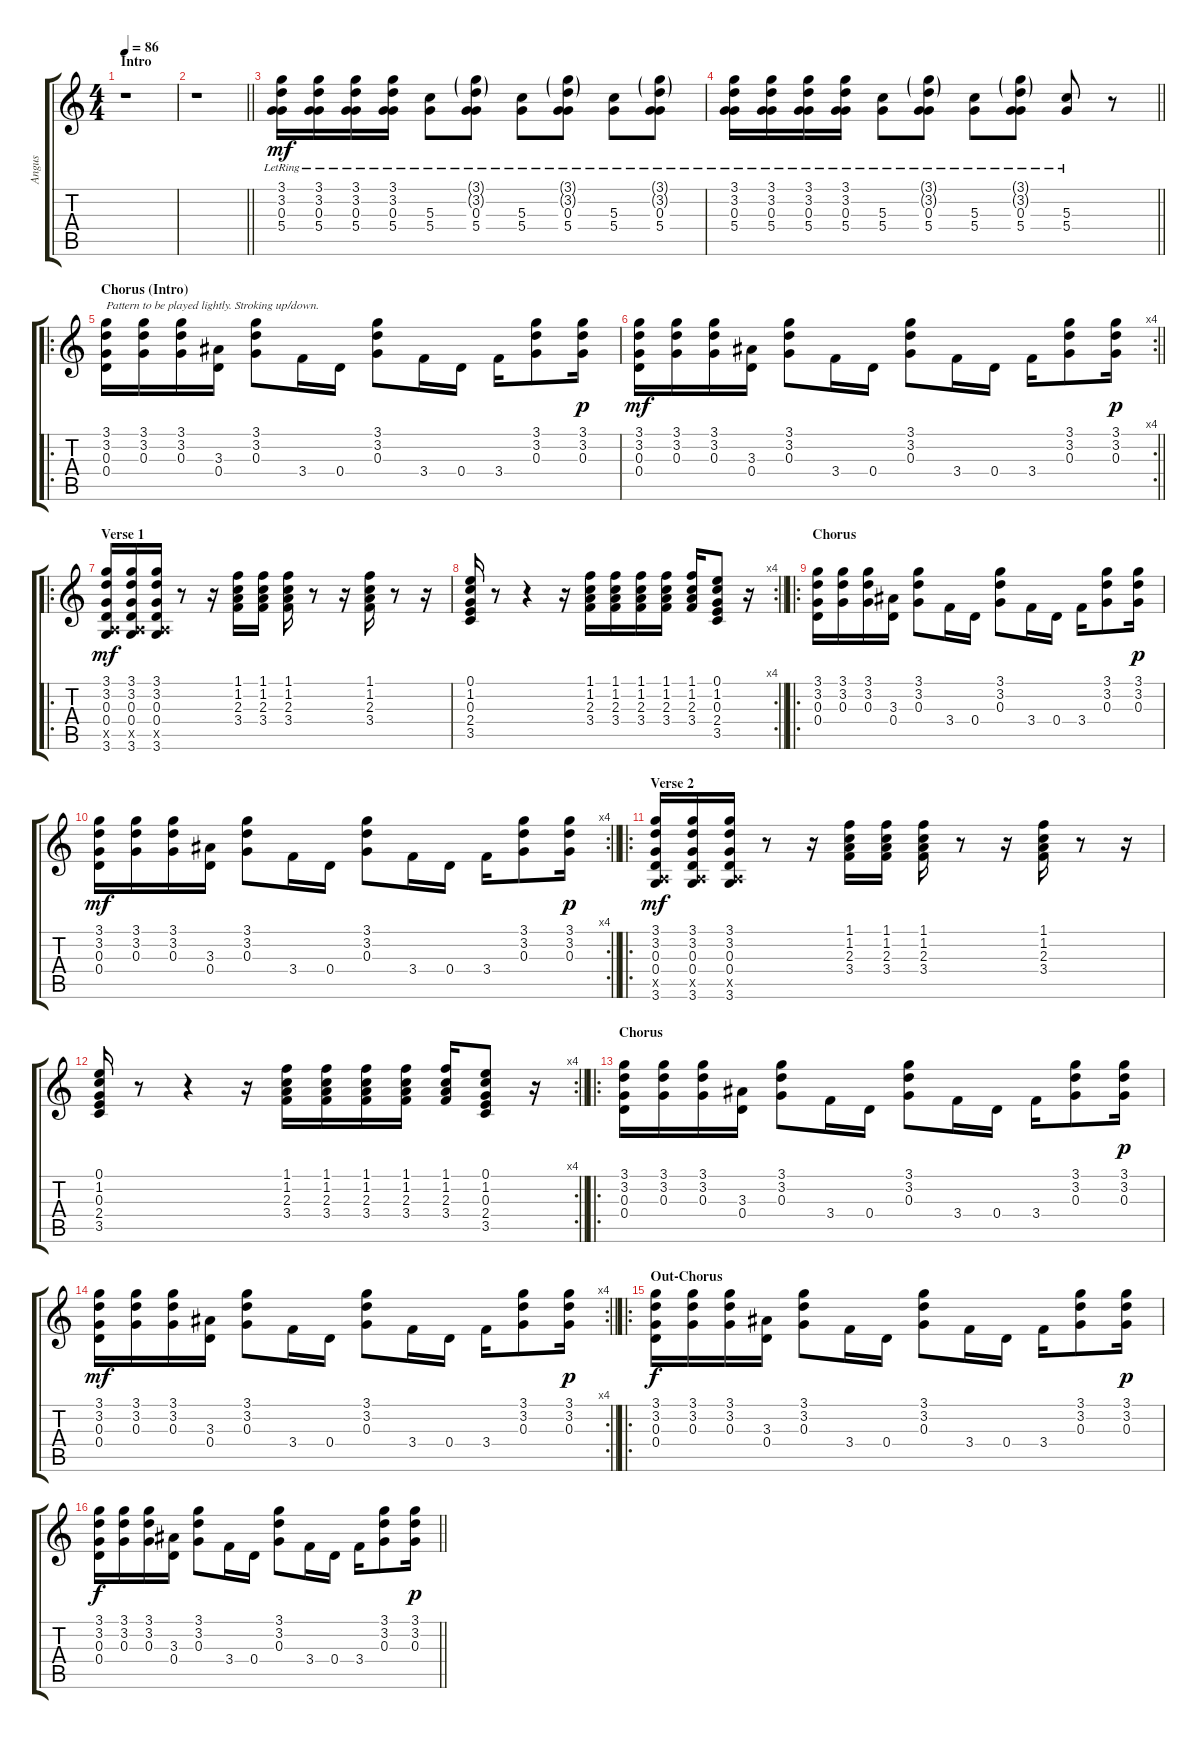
\track ("Angus" "Angus") {instrument overdrivenguitar}
\staff {score tabs}
\tuning (E4 B3 G3 D3 A2 E2) {hide}
\ts (4 4)
\section ("" "Intro")
\tempo 86
\clef g2
\ks c
r.1{dy mf instrument overdrivenguitar} |
\barLineRight lightlight
r.1 |
(3.1{lr} 3.2{lr} 0.3{lr} 5.4{lr}).16{volume 10} (3.1{lr} 3.2{lr} 0.3{lr} 5.4{lr}).16 (3.1{lr} 3.2{lr} 0.3{lr} 5.4{lr}).16 (3.1{lr} 3.2{lr} 0.3{lr} 5.4{lr}).16 (5.3{lr} 5.4{lr}).8 (3.1{g lr} 3.2{g lr} 0.3{lr} 5.4{lr}).8 (5.3{lr} 5.4{lr}).8 (3.1{g lr} 3.2{g lr} 0.3{lr} 5.4{lr}).8 (5.3{lr} 5.4{lr}).8 (3.1{g lr} 3.2{g lr} 0.3{lr} 5.4{lr}).8 |
\barLineRight lightlight
(3.1{lr} 3.2{lr} 0.3{lr} 5.4{lr}).16 (3.1{lr} 3.2{lr} 0.3{lr} 5.4{lr}).16 (3.1{lr} 3.2{lr} 0.3{lr} 5.4{lr}).16 (3.1{lr} 3.2{lr} 0.3{lr} 5.4{lr}).16 (5.3{lr} 5.4{lr}).8 (3.1{g lr} 3.2{g lr} 0.3{lr} 5.4{lr}).8 (5.3{lr} 5.4{lr}).8 (3.1{g lr} 3.2{g lr} 0.3{lr} 5.4{lr}).8 (5.3{lr} 5.4{lr}).8 r.8 |
\ro
\section ("" "Chorus (Intro)")
(3.1 3.2 0.3 0.4).16{txt "Pattern to be played lightly. Stroking up/down." volume 6} (3.1 3.2 0.3).16 (3.1 3.2 0.3).16 (3.3 0.4).16 (3.1 3.2 0.3).8 3.4.16 0.4.16 (3.1 3.2 0.3).8 3.4.16 0.4.16 3.4.16 (3.1 3.2 0.3).8 (3.1 3.2 0.3).16{dy p} |
\rc 4
\barLineRight lightlight
(3.1 3.2 0.3 0.4).16{dy mf} (3.1 3.2 0.3).16 (3.1 3.2 0.3).16 (3.3 0.4).16 (3.1 3.2 0.3).8 3.4.16 0.4.16 (3.1 3.2 0.3).8 3.4.16 0.4.16 3.4.16 (3.1 3.2 0.3).8 (3.1 3.2 0.3).16{dy p} |
\ro
\section ("" "Verse 1")
(3.1 3.2 0.3 0.4 0.5{x} 3.6).16{dy mf volume 10} (3.1 3.2 0.3 0.4 0.5{x} 3.6).16 (3.1 3.2 0.3 0.4 0.5{x} 3.6).16 r.8 r.16 (1.1 1.2 2.3 3.4).16 (1.1 1.2 2.3 3.4).16 (1.1 1.2 2.3 3.4).16 r.8 r.16 (1.1 1.2 2.3 3.4).16 r.8 r.16 |
\rc 4
\barLineRight lightlight
(0.1 1.2 0.3 2.4 3.5).16 r.8 r.4 r.16 (1.1 1.2 2.3 3.4).16 (1.1 1.2 2.3 3.4).16 (1.1 1.2 2.3 3.4).16 (1.1 1.2 2.3 3.4).16 (1.1 1.2 2.3 3.4).16 (0.1 1.2 0.3 2.4 3.5).8 r.16 |
\ro
\section ("" "Chorus")
(3.1 3.2 0.3 0.4).16{volume 6} (3.1 3.2 0.3).16 (3.1 3.2 0.3).16 (3.3 0.4).16 (3.1 3.2 0.3).8 3.4.16 0.4.16 (3.1 3.2 0.3).8 3.4.16 0.4.16 3.4.16 (3.1 3.2 0.3).8 (3.1 3.2 0.3).16{dy p} |
\rc 4
\barLineRight lightlight
(3.1 3.2 0.3 0.4).16{dy mf} (3.1 3.2 0.3).16 (3.1 3.2 0.3).16 (3.3 0.4).16 (3.1 3.2 0.3).8 3.4.16 0.4.16 (3.1 3.2 0.3).8 3.4.16 0.4.16 3.4.16 (3.1 3.2 0.3).8 (3.1 3.2 0.3).16{dy p} |
\ro
\section ("" "Verse 2")
(3.1 3.2 0.3 0.4 0.5{x} 3.6).16{dy mf volume 10} (3.1 3.2 0.3 0.4 0.5{x} 3.6).16 (3.1 3.2 0.3 0.4 0.5{x} 3.6).16 r.8 r.16 (1.1 1.2 2.3 3.4).16 (1.1 1.2 2.3 3.4).16 (1.1 1.2 2.3 3.4).16 r.8 r.16 (1.1 1.2 2.3 3.4).16 r.8 r.16 |
\rc 4
\barLineRight lightlight
(0.1 1.2 0.3 2.4 3.5).16 r.8 r.4 r.16 (1.1 1.2 2.3 3.4).16 (1.1 1.2 2.3 3.4).16 (1.1 1.2 2.3 3.4).16 (1.1 1.2 2.3 3.4).16 (1.1 1.2 2.3 3.4).16 (0.1 1.2 0.3 2.4 3.5).8 r.16 |
\ro
\section ("" "Chorus")
(3.1 3.2 0.3 0.4).16{volume 6} (3.1 3.2 0.3).16 (3.1 3.2 0.3).16 (3.3 0.4).16 (3.1 3.2 0.3).8 3.4.16 0.4.16 (3.1 3.2 0.3).8 3.4.16 0.4.16 3.4.16 (3.1 3.2 0.3).8 (3.1 3.2 0.3).16{dy p} |
\rc 4
\barLineRight lightlight
(3.1 3.2 0.3 0.4).16{dy mf} (3.1 3.2 0.3).16 (3.1 3.2 0.3).16 (3.3 0.4).16 (3.1 3.2 0.3).8 3.4.16 0.4.16 (3.1 3.2 0.3).8 3.4.16 0.4.16 3.4.16 (3.1 3.2 0.3).8 (3.1 3.2 0.3).16{dy p} |
\ro
\section ("" "Out-Chorus")
(3.1 3.2 0.3 0.4).16{dy f volume 6} (3.1 3.2 0.3).16 (3.1 3.2 0.3).16 (3.3 0.4).16 (3.1 3.2 0.3).8 3.4.16 0.4.16 (3.1 3.2 0.3).8 3.4.16 0.4.16 3.4.16 (3.1 3.2 0.3).8 (3.1 3.2 0.3).16{dy p} |
\barLineRight lightlight
(3.1 3.2 0.3 0.4).16{dy f} (3.1 3.2 0.3).16 (3.1 3.2 0.3).16 (3.3 0.4).16 (3.1 3.2 0.3).8 3.4.16 0.4.16 (3.1 3.2 0.3).8 3.4.16 0.4.16 3.4.16 (3.1 3.2 0.3).8 (3.1 3.2 0.3).16{dy p}
